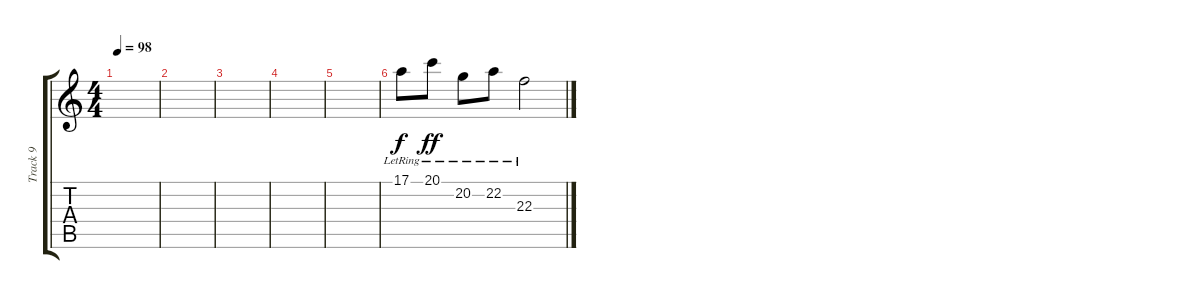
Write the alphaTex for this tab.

\track ("Track 9" "Track 9") {instrument pad3polysynth}
\staff {score tabs}
\tuning (E4 B3 G3 D3 A2 E2) {hide}
\ts (4 4)
\tempo 98
\clef g2
\ks c
|
|
|
|
|
17.1{lr}.8{dy f instrument fx1rain} 20.1{lr}.8{dy ff} 20.2{lr}.8 22.2{lr}.8 22.3{lr}.2
